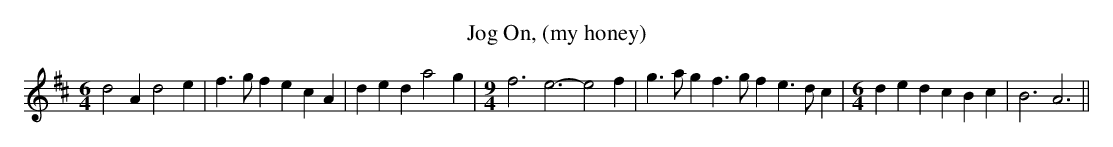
X:1
T:Jog On, (my honey)
M:6/4
L:1/4
K:D
d2 A d2 e | f>gf ecA | ded a2 g | \
M:9/4
f3 e3-e2 f | g>ag f>gf e>dc | \
M:6/4
ded cBc | B3 A3 ||
